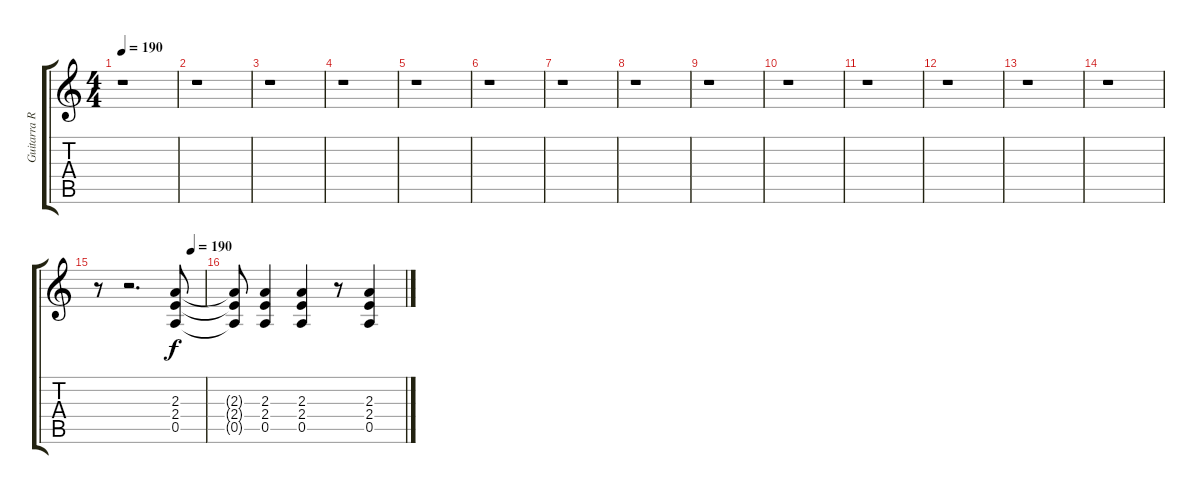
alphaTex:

\track ("Guitarra Ritmica" "Guitarra R") {instrument distortionguitar}
\staff {score tabs}
\tuning (E4 B3 G3 D3 A2 E2) {hide}
\ts (4 4)
\tempo 190
\clef g2
\ks c
r.1{dy f} |
r.1 |
r.1 |
r.1 |
r.1 |
r.1 |
r.1 |
r.1 |
r.1 |
r.1 |
r.1 |
r.1 |
r.1 |
r.1 |
\tempo (190 0.875)
r.8 r.2{d} (2.3 2.4 0.5).8 |
(2.3{t} 2.4{t} 0.5{t}).8 (2.3 2.4 0.5).4 (2.3 2.4 0.5).4 r.8 (2.3 2.4 0.5).4
